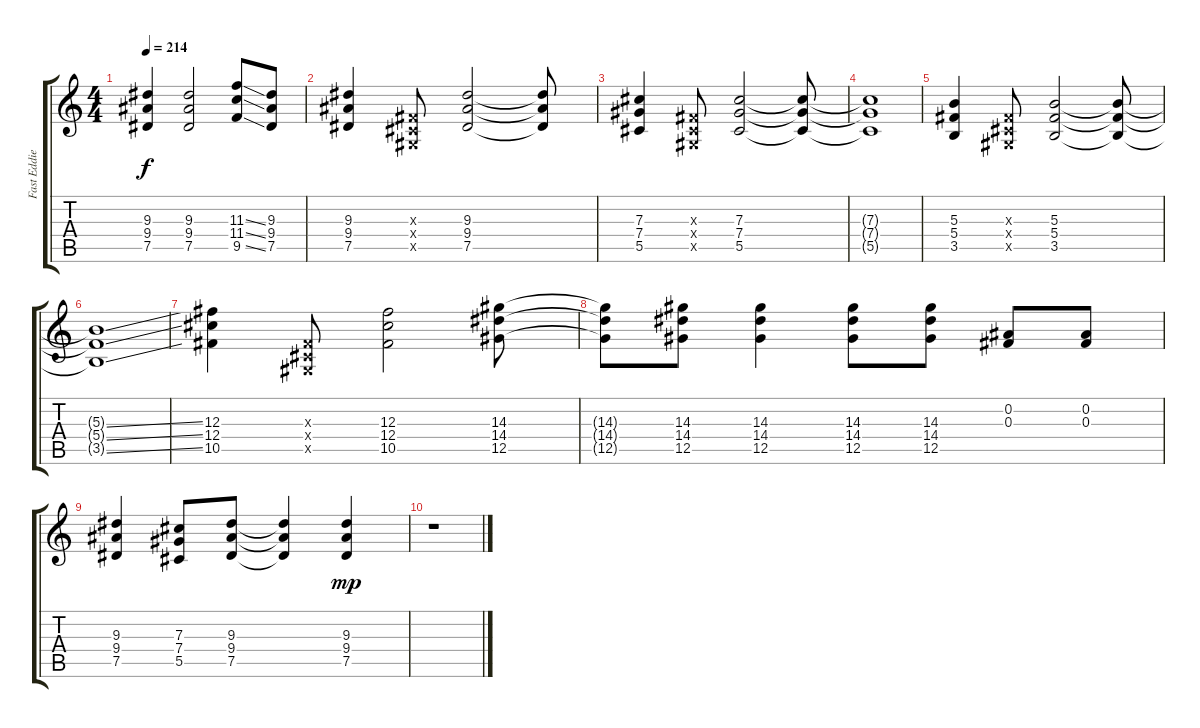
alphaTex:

\track ("Fast Eddie" "Fast Eddie") {instrument distortionguitar}
\staff {score tabs}
\tuning (Eb4 Bb3 Gb3 Db3 Ab2 Eb2) {hide}
\ts (4 4)
\tempo 214
\clef g2
\ks c
(9.3 9.4 7.5).4{dy f} (9.3 9.4 7.5).2 (11.3{ss} 11.4{ss} 9.5{ss}).8 (9.3 9.4 7.5).8 |
(9.3 9.4 7.5).4 (0.3{x} 0.4{x} 0.5{x}).8 (9.3 9.4 7.5).2 (9.3{t} 9.4{t} 7.5{t}).8 |
(7.3 7.4 5.5).4 (0.3{x} 0.4{x} 0.5{x}).8 (7.3 7.4 5.5).2 (7.3{t} 7.4{t} 5.5{t}).8 |
(7.3{t} 7.4{t} 5.5{t}).1 |
(5.3 5.4 3.5).4 (0.3{x} 0.4{x} 0.5{x}).8 (5.3 5.4 3.5).2 (5.3{t} 5.4{t} 3.5{t}).8 |
(5.3{ss t} 5.4{ss t} 3.5{ss t}).1 |
(12.3 12.4 10.5).4 (0.3{x} 0.4{x} 0.5{x}).8 (12.3 12.4 10.5).2 (14.3 14.4 12.5).8 |
(14.3{t} 14.4{t} 12.5{t}).8 (14.3 14.4 12.5).8 (14.3 14.4 12.5).4 (14.3 14.4 12.5).8 (14.3 14.4 12.5).8 (0.2 0.3).8 (0.2 0.3).8 |
(9.3 9.4 7.5).4 (7.3 7.4 5.5).8 (9.3 9.4 7.5).8 (9.3{t} 9.4{t} 7.5{t}).4 (9.3 9.4 7.5).4{dy mp} |
r.1
